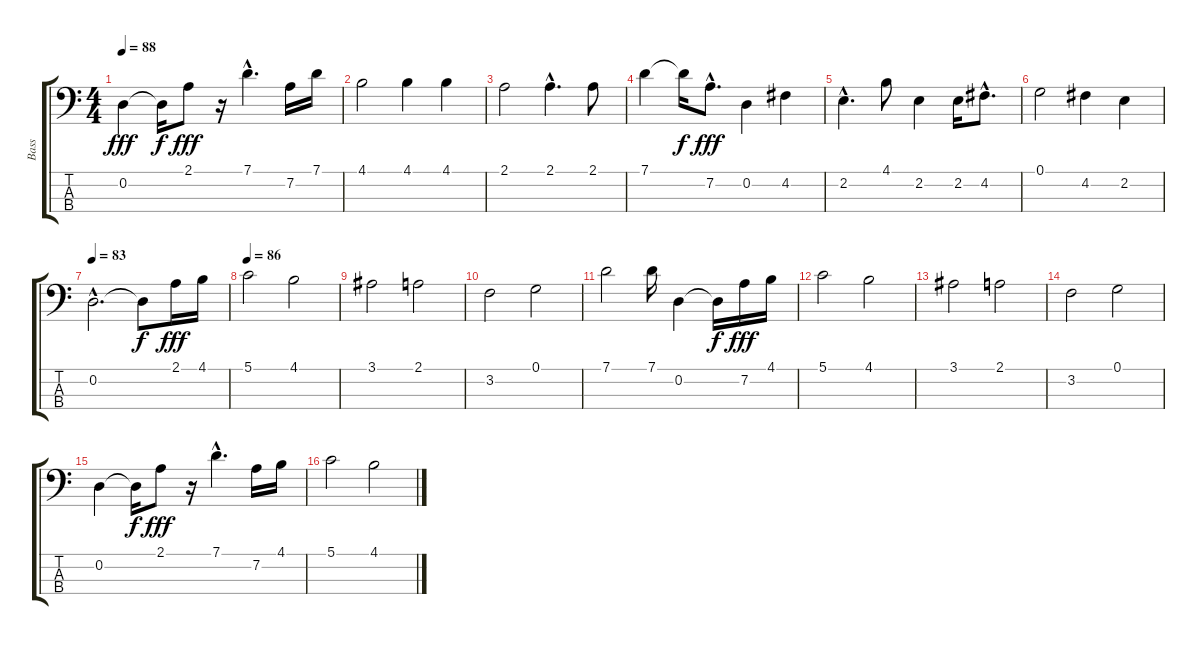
\track ("Bass" "Bass") {instrument electricbassfinger}
\staff {score tabs}
\tuning (G2 D2 A1 D1) {hide}
\ts (4 4)
\tempo 88
\clef f4
\ks c
0.2.4{dy fff} 0.2{t}.16{dy f} 2.1.8{dy fff} r.16 7.1{hac}.4{d} 7.2.16 7.1.16 |
4.1.2 4.1.4 4.1.4 |
2.1.2 2.1{hac}.4{d} 2.1.8 |
7.1.4 7.1{t}.16{dy f} 7.2{hac}.8{d dy fff} 0.2.4 4.2.4 |
2.2{hac}.4{d} 4.1.8 2.2.4 2.2.16 4.2{hac}.8{d} |
0.1.2 4.2.4 2.2.4 |
\tempo 83
0.2{hac}.2{d} 0.2{t}.8{dy f} 2.1.16{dy fff} 4.1.16 |
\tempo 86
5.1.2 4.1.2 |
3.1.2 2.1.2 |
3.2.2 0.1.2 |
7.1.2 7.1.16 0.2.4 0.2{t}.16{dy f} 7.2.16{dy fff} 4.1.16 |
5.1.2 4.1.2 |
3.1.2 2.1.2 |
3.2.2 0.1.2 |
0.2.4 0.2{t}.16{dy f} 2.1.8{dy fff} r.16 7.1{hac}.4{d} 7.2.16 4.1.16 |
5.1.2 4.1.2
